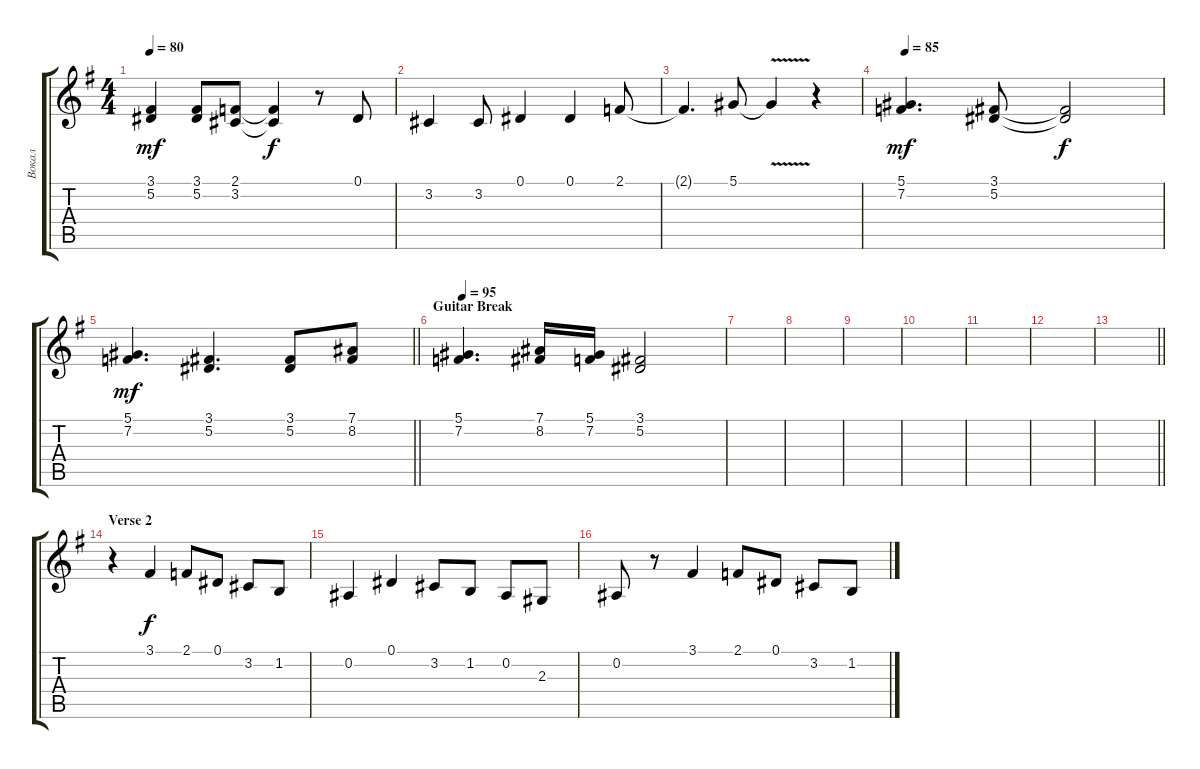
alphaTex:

\track ("Вокал" "Вокал") {instrument trumpet}
\staff {score tabs}
\tuning (Eb4 Bb3 Gb3 Db3 Ab2 Eb2) {hide}
\ts (4 4)
\tempo 80
\clef g2
\ks eminor
(3.1 5.2).4{dy mf} (3.1 5.2).8 (2.1 3.2).8 (2.1{t} 3.2{t}).4{dy f} r.8 0.1.8 |
3.2.4 3.2.8 0.1.4 0.1.4 2.1.8 |
2.1{t}.4{d} 5.1.8 5.1{v t}.4 r.4 |
\tempo 85
(5.1 7.2).4{d dy mf} (3.1 5.2).8 (3.1{t} 5.2{t}).2{dy f} |
\barLineRight lightlight
(5.1 7.2).4{d dy mf} (3.1 5.2).4{d} (3.1 5.2).8 (7.1 8.2).8 |
\section ("" "Guitar Break")
\tempo 95
(5.1 7.2).4{d} (7.1 8.2).16 (5.1 7.2).16 (3.1 5.2).2 |
|
|
|
|
|
|
\barLineRight lightlight
|
\section ("" "Verse 2")
r.4 3.1.4{dy f} 2.1.8 0.1.8 3.2.8 1.2.8 |
0.2.4 0.1.4 3.2.8 1.2.8 0.2.8 2.3.8 |
0.2.8 r.8 3.1.4 2.1.8 0.1.8 3.2.8 1.2.8
